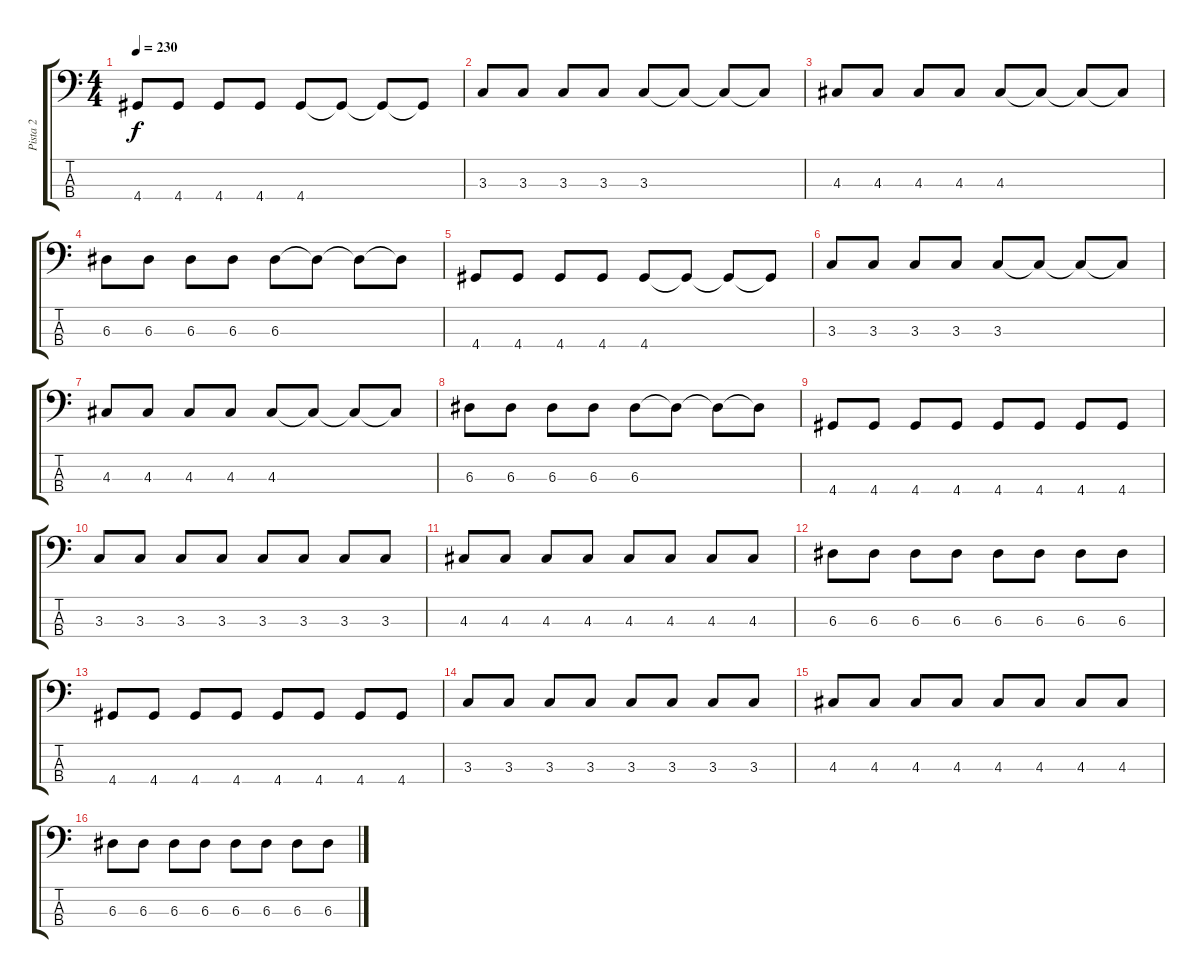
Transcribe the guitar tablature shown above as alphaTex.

\track ("Pista 2" "Pista 2") {instrument electricbassfinger}
\staff {score tabs}
\tuning (G2 D2 A1 E1) {hide}
\ts (4 4)
\tempo 230
\clef f4
\ks c
4.4.8{dy f} 4.4.8 4.4.8 4.4.8 4.4.8 4.4{t}.8 4.4{t}.8 4.4{t}.8 |
3.3.8 3.3.8 3.3.8 3.3.8 3.3.8 3.3{t}.8 3.3{t}.8 3.3{t}.8 |
4.3.8 4.3.8 4.3.8 4.3.8 4.3.8 4.3{t}.8 4.3{t}.8 4.3{t}.8 |
6.3.8 6.3.8 6.3.8 6.3.8 6.3.8 6.3{t}.8 6.3{t}.8 6.3{t}.8 |
4.4.8 4.4.8 4.4.8 4.4.8 4.4.8 4.4{t}.8 4.4{t}.8 4.4{t}.8 |
3.3.8 3.3.8 3.3.8 3.3.8 3.3.8 3.3{t}.8 3.3{t}.8 3.3{t}.8 |
4.3.8 4.3.8 4.3.8 4.3.8 4.3.8 4.3{t}.8 4.3{t}.8 4.3{t}.8 |
6.3.8 6.3.8 6.3.8 6.3.8 6.3.8 6.3{t}.8 6.3{t}.8 6.3{t}.8 |
4.4.8 4.4.8 4.4.8 4.4.8 4.4.8 4.4.8 4.4.8 4.4.8 |
3.3.8 3.3.8 3.3.8 3.3.8 3.3.8 3.3.8 3.3.8 3.3.8 |
4.3.8 4.3.8 4.3.8 4.3.8 4.3.8 4.3.8 4.3.8 4.3.8 |
6.3.8 6.3.8 6.3.8 6.3.8 6.3.8 6.3.8 6.3.8 6.3.8 |
4.4.8 4.4.8 4.4.8 4.4.8 4.4.8 4.4.8 4.4.8 4.4.8 |
3.3.8 3.3.8 3.3.8 3.3.8 3.3.8 3.3.8 3.3.8 3.3.8 |
4.3.8 4.3.8 4.3.8 4.3.8 4.3.8 4.3.8 4.3.8 4.3.8 |
6.3.8 6.3.8 6.3.8 6.3.8 6.3.8 6.3.8 6.3.8 6.3.8
